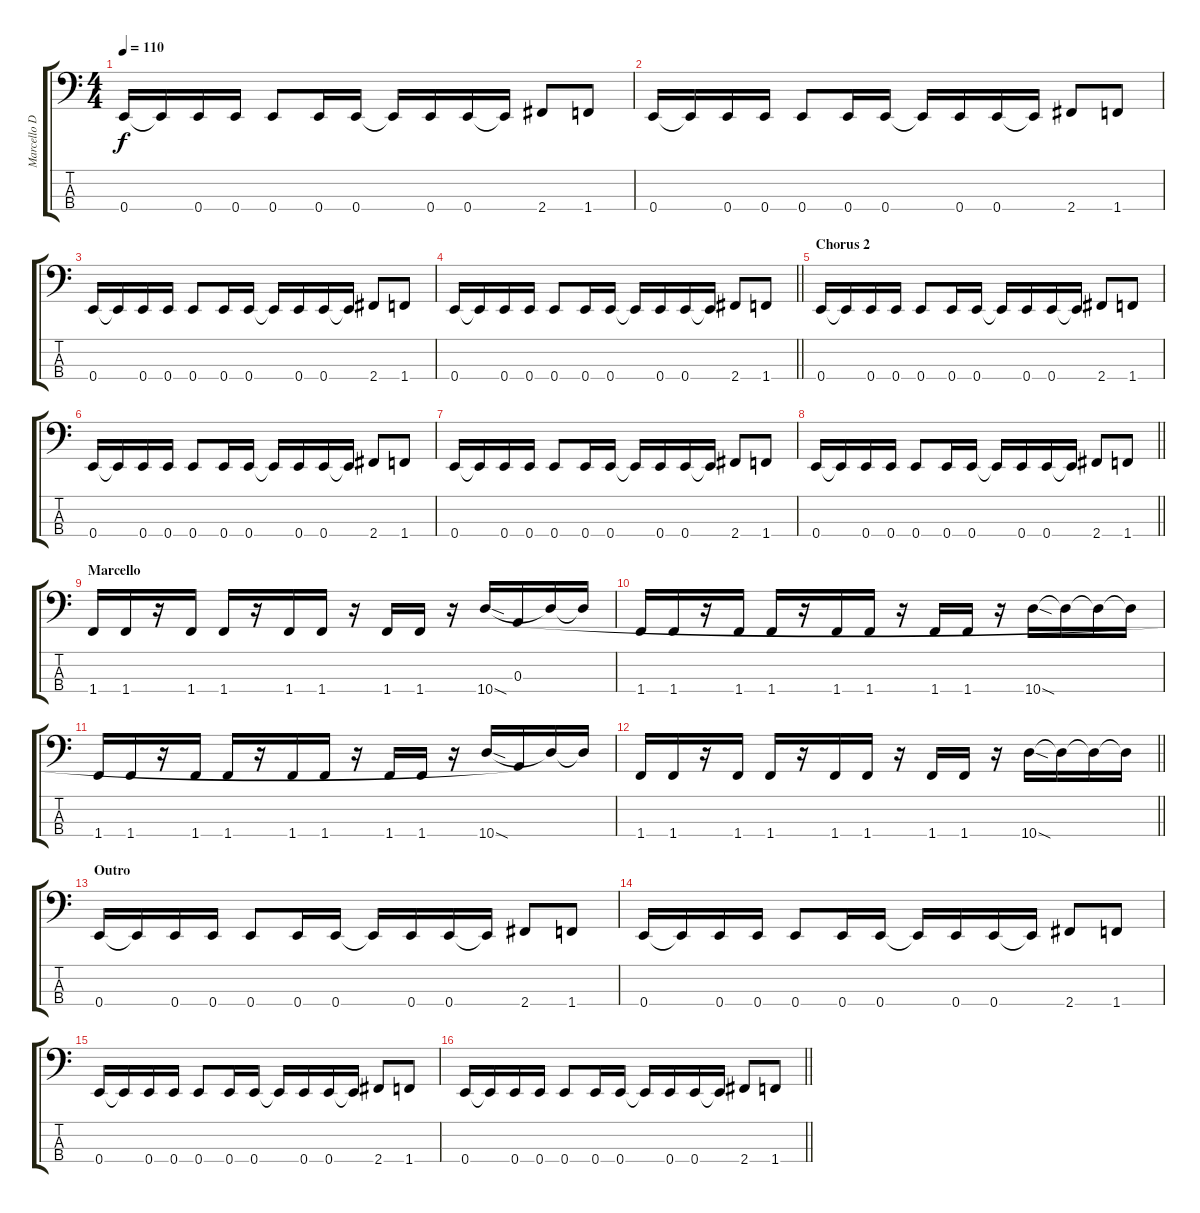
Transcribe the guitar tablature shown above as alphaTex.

\track ("Marcello D Rapp" "Marcello D") {instrument slapbass1}
\staff {score tabs}
\tuning (G2 D2 A1 E1) {hide}
\ts (4 4)
\section ("" "")
\tempo 110
\clef f4
\ks c
0.4.16{dy f} 0.4{t}.16 0.4.16 0.4.16 0.4.8 0.4.16 0.4.16 0.4{t}.16 0.4.16 0.4.16 0.4{t}.16 2.4.8 1.4.8 |
0.4.16 0.4{t}.16 0.4.16 0.4.16 0.4.8 0.4.16 0.4.16 0.4{t}.16 0.4.16 0.4.16 0.4{t}.16 2.4.8 1.4.8 |
0.4.16 0.4{t}.16 0.4.16 0.4.16 0.4.8 0.4.16 0.4.16 0.4{t}.16 0.4.16 0.4.16 0.4{t}.16 2.4.8 1.4.8 |
\barLineRight lightlight
0.4.16 0.4{t}.16 0.4.16 0.4.16 0.4.8 0.4.16 0.4.16 0.4{t}.16 0.4.16 0.4.16 0.4{t}.16 2.4.8 1.4.8 |
\section ("" "Chorus 2")
0.4.16 0.4{t}.16 0.4.16 0.4.16 0.4.8 0.4.16 0.4.16 0.4{t}.16 0.4.16 0.4.16 0.4{t}.16 2.4.8 1.4.8 |
0.4.16 0.4{t}.16 0.4.16 0.4.16 0.4.8 0.4.16 0.4.16 0.4{t}.16 0.4.16 0.4.16 0.4{t}.16 2.4.8 1.4.8 |
0.4.16 0.4{t}.16 0.4.16 0.4.16 0.4.8 0.4.16 0.4.16 0.4{t}.16 0.4.16 0.4.16 0.4{t}.16 2.4.8 1.4.8 |
\barLineRight lightlight
0.4.16 0.4{t}.16 0.4.16 0.4.16 0.4.8 0.4.16 0.4.16 0.4{t}.16 0.4.16 0.4.16 0.4{t}.16 2.4.8 1.4.8 |
\section ("" "Marcello")
1.4.16 1.4.16 r.16 1.4.16 1.4.16 r.16 1.4.16 1.4.16 r.16 1.4.16 1.4.16 r.16 10.4{sod}.16 0.3.16 10.4{t}.16 10.4{t}.16 |
1.4.16 1.4.16 r.16 1.4.16 1.4.16 r.16 1.4.16 1.4.16 r.16 1.4.16 1.4.16 r.16 10.4{sod}.16 10.4{t}.16 10.4{t}.16 10.4{t}.16 |
1.4.16 1.4.16 r.16 1.4.16 1.4.16 r.16 1.4.16 1.4.16 r.16 1.4.16 1.4.16 r.16 10.4{sod}.16 0.3{t}.16 10.4{t}.16 10.4{t}.16 |
\barLineRight lightlight
1.4.16 1.4.16 r.16 1.4.16 1.4.16 r.16 1.4.16 1.4.16 r.16 1.4.16 1.4.16 r.16 10.4{sod}.16 10.4{t}.16 10.4{t}.16 10.4{t}.16 |
\section ("" "Outro")
0.4.16 0.4{t}.16 0.4.16 0.4.16 0.4.8 0.4.16 0.4.16 0.4{t}.16 0.4.16 0.4.16 0.4{t}.16 2.4.8 1.4.8 |
0.4.16 0.4{t}.16 0.4.16 0.4.16 0.4.8 0.4.16 0.4.16 0.4{t}.16 0.4.16 0.4.16 0.4{t}.16 2.4.8 1.4.8 |
0.4.16 0.4{t}.16 0.4.16 0.4.16 0.4.8 0.4.16 0.4.16 0.4{t}.16 0.4.16 0.4.16 0.4{t}.16 2.4.8 1.4.8 |
\barLineRight lightlight
0.4.16 0.4{t}.16 0.4.16 0.4.16 0.4.8 0.4.16 0.4.16 0.4{t}.16 0.4.16 0.4.16 0.4{t}.16 2.4.8 1.4.8
